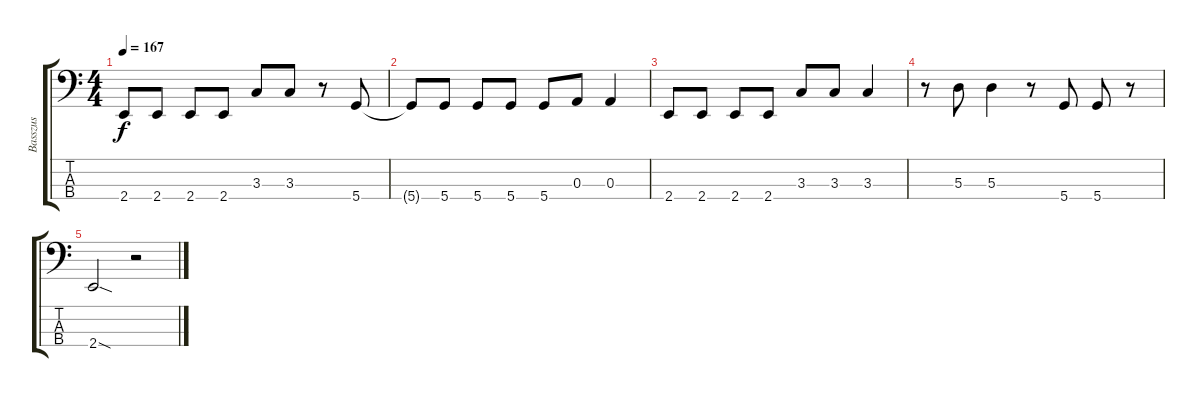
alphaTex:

\track ("Basszus" "Basszus") {instrument electricbasspick}
\staff {score tabs}
\tuning (G2 D2 A1 D1) {hide}
\ts (4 4)
\tempo 167
\clef f4
\ks c
2.4.8{dy f} 2.4.8 2.4.8 2.4.8 3.3.8 3.3.8 r.8 5.4.8 |
5.4{t}.8 5.4.8 5.4.8 5.4.8 5.4.8 0.3.8 0.3.4 |
2.4.8 2.4.8 2.4.8 2.4.8 3.3.8 3.3.8 3.3.4 |
r.8 5.3.8 5.3.4 r.8 5.4.8 5.4.8 r.8 |
2.4{sod}.2 r.2
